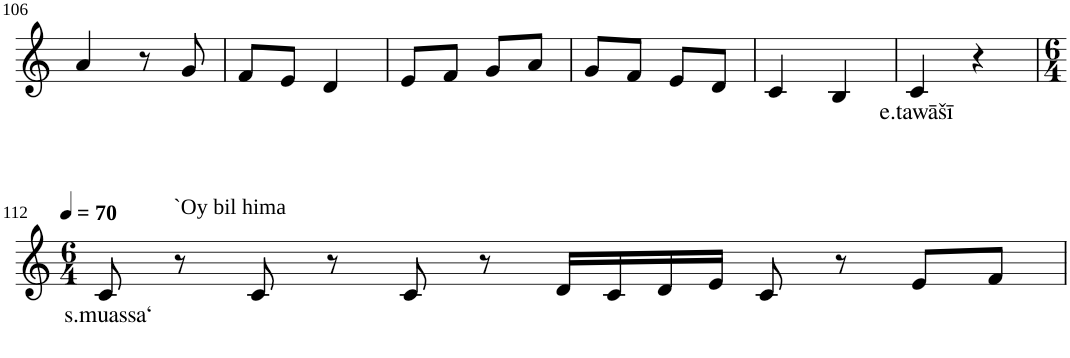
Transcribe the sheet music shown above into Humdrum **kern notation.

**kern	**text
*part1	*part1
*staff1	*staff1
*I"Violin	*
!!LO:PB:g=z
*clefG2	*
*k[]	*
*M2/4	*
=106	=106
4a/	.
8r	.
8g/	.
=107	=107
8f/L	.
8e/J	.
4d/	.
=108	=108
8e/L	.
8f/J	.
8g/L	.
8a/J	.
=109	=109
8g/L	.
8f/J	.
8e/L	.
8d/J	.
=110	=110
4c/	.
4B/	.
=111	=111
!	!LO:LY:b
4c/	e.tawāšī
4r	.
!!LO:LB:g=z
=112	=112
*M6/4	*
*MM70	*
!	!LO:LY:b
8c/	s.muassa‘
!LO:TX:a:t=`Oy bil hima	!
8r	.
8c/	.
8r	.
8c/	.
8r	.
16d/LL	.
16c/	.
16d/	.
16e/JJ	.
8c/	.
8r	.
8e/L	.
8f/J	.
=	=
*-	*-
